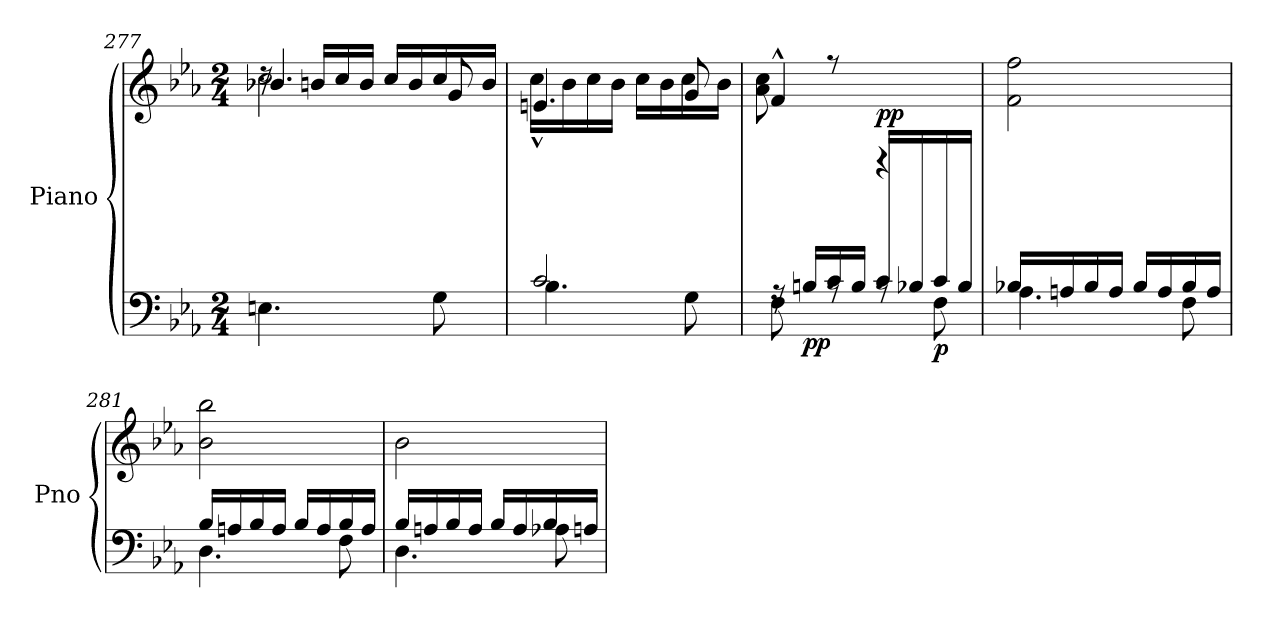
**kern	**kern	**dynam
*part1	*part1	*part1
*staff2	*staff1	*staff1/2
*I"Piano	*	*
*I'Pno	*	*
*clefF4	*clefG2	*
*k[b-e-a-]	*k[b-e-a-]	*
*M2/4	*M2/4	*
=277	=277	=277
*	*^	*
*	*	*^	*
4.En\	16rdd	2cc\	4.b-X/	.
.	16bn/LL	.	.	.
.	16cc/	.	.	.
.	16b/JJ	.	.	.
.	16cc/LL	.	.	.
.	16b/	.	.	.
8G\	16cc/	.	8g/	.
.	16b/JJ	.	.	.
*	*	*v	*v	*
=278	=278	=278	=278
*^	*	*	*
2c/	4.B-\	4.en/	16cc^^\LL	.
.	.	.	16b-\	.
.	.	.	16cc\	.
.	.	.	16b-\JJ	.
.	.	.	16cc\LL	.
.	.	.	16b-\	.
.	8G\	8g/	16cc\	.
.	.	.	16b-\JJ	.
!!LO:PB:g=z	!!
=279	=279	=279	=279	=279
*	*^	*	*	*
4ryy	16rA	8F\	4f^^/	8a-\ 8cc\	.
!	!	!	!	!	!LO:DY:b=2
.	16Bn/LL	.	.	.	pp
.	16c/	8rA	.	8rff	.
.	16B/JJ	.	.	.	.
!	!	!	!	!	!LO:DY:b
16c/LL	4rdddd	8rA	4rgggyy	4ryy	pp
16B-/	.	.	.	.	.
!	!	!	!	!	!LO:DY:b=2
16c/	.	8F\	.	.	p
16B-/JJ	.	.	.	.	.
*	*	*	*v	*v	*
=280	=280	=280	=280	=280
16B-X/LL	2rcyy	4.A-\	2f\ 2ff\	.
16An/	.	.	.	.
16B-/	.	.	.	.
16A/JJ	.	.	.	.
16B-/LL	.	.	.	.
16A/	.	.	.	.
16B-/	.	8F\	.	.
16A/JJ	.	.	.	.
=281	=281	=281	=281	=281
16B-/LL	2rAyy	4.D\	2b-\ 2bb-\	.
16An/	.	.	.	.
16B-/	.	.	.	.
16A/JJ	.	.	.	.
16B-/LL	.	.	.	.
16A/	.	.	.	.
16B-/	.	8F\	.	.
16A/JJ	.	.	.	.
=282	=282	=282	=282	=282
16B-/LL	2rAyy	4.D\	2b-\	.
16An/	.	.	.	.
16B-/	.	.	.	.
16A/JJ	.	.	.	.
16B-/LL	.	.	.	.
16A/	.	.	.	.
16B-/	.	8A-X\	.	.
16An/JJ	.	.	.	.
*v	*v	*v	*	*
=	=	=
*-	*-	*-
